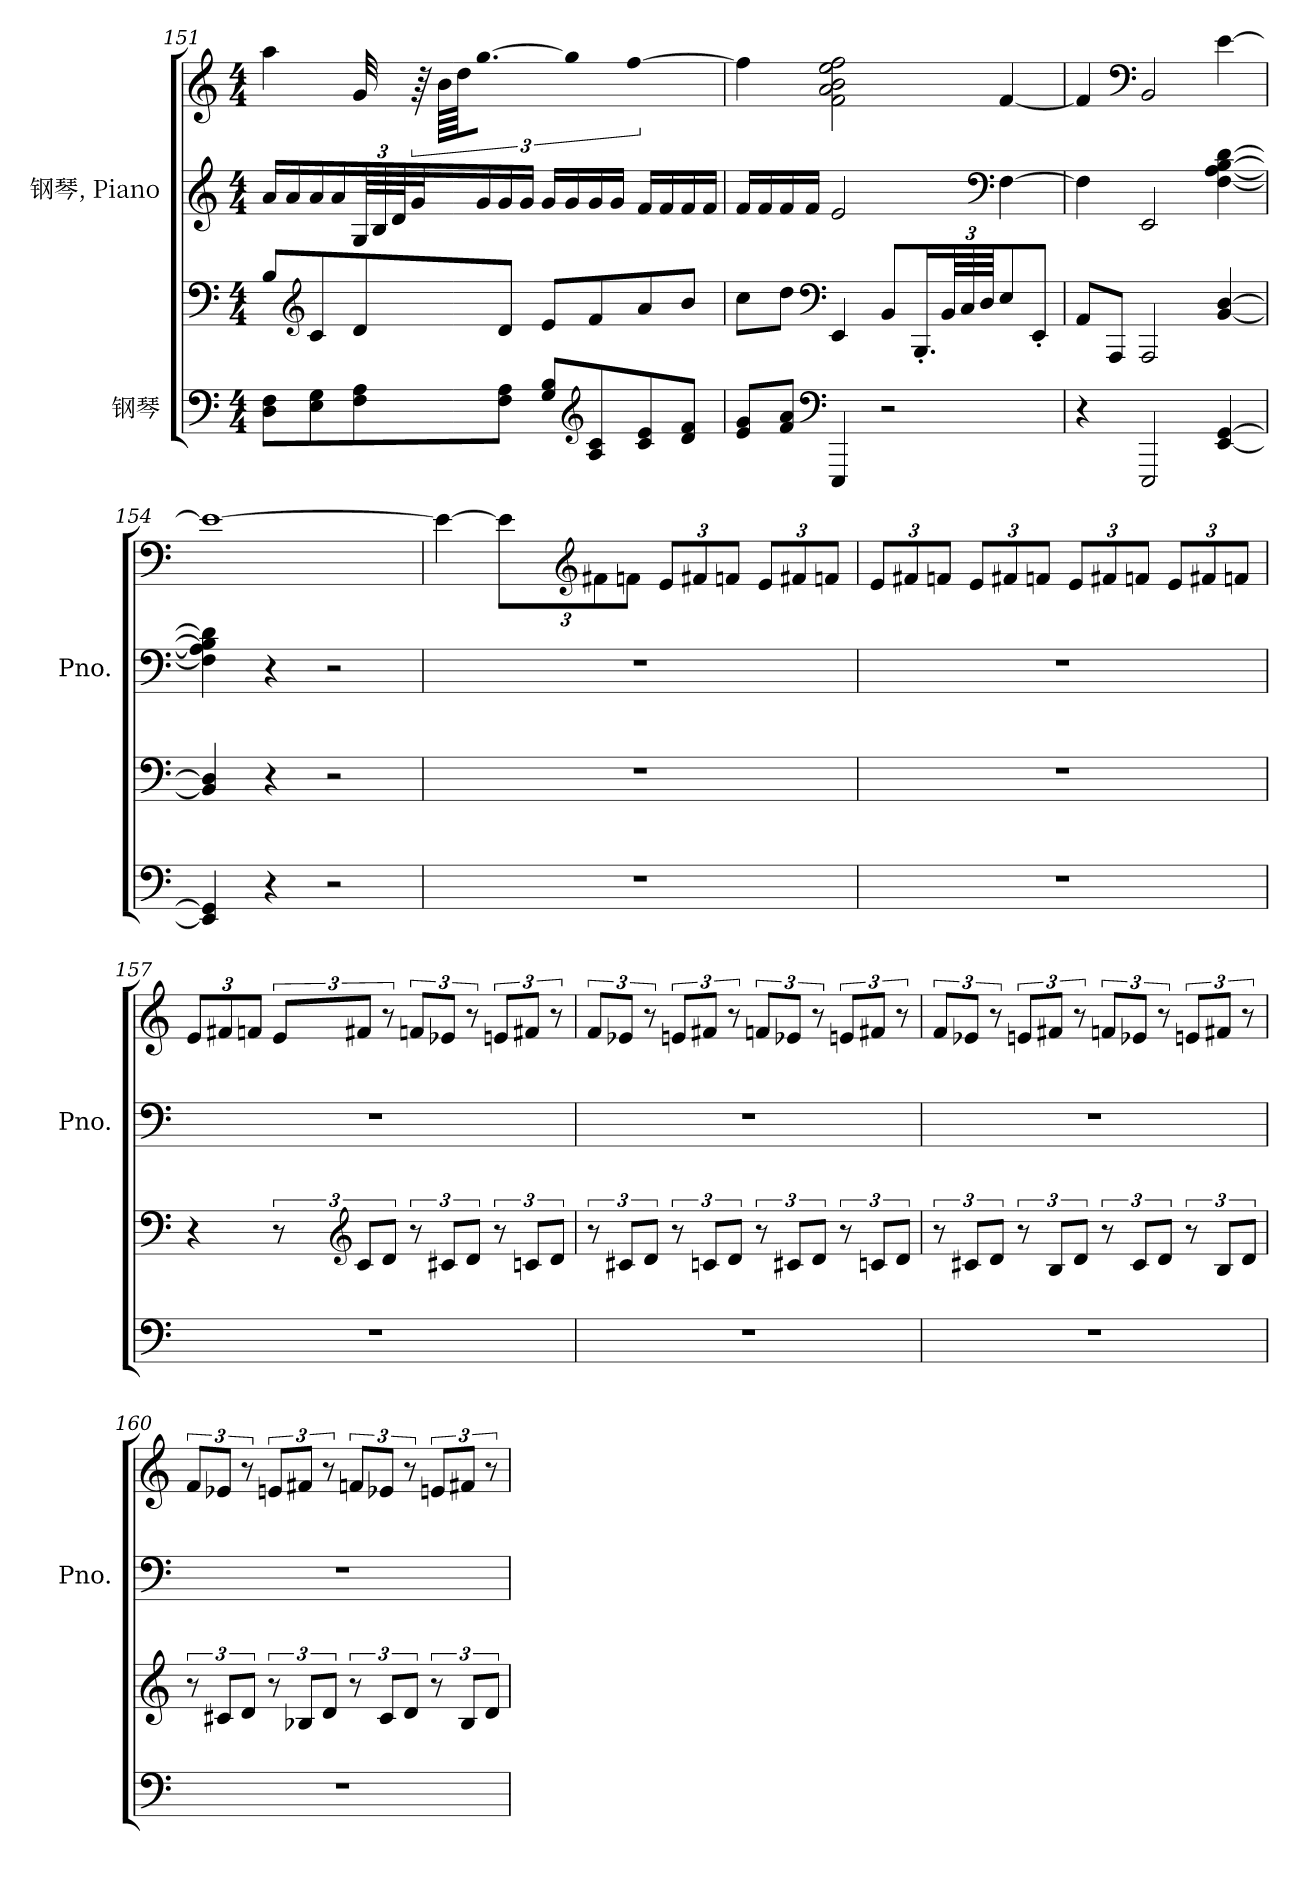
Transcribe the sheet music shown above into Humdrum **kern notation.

**kern	**kern	**kern	**kern
*part2	*part2	*part1	*part1
*staff4	*staff3	*staff2	*staff1
*I"钢琴	*	*I"钢琴, Piano	*
*	*	*I'Pno.	*
!!LO:PB:g=z
*clefF4	*clefF4	*clefG2	*clefG2
*k[]	*k[]	*k[]	*k[]
*M4/4	*M4/4	*M4/4	*M4/4
=151	=151	=151	=151
8D\ 8F\L	8B/L	16a/LL	4aa\
.	.	16a/	.
*	*clefG2	*	*
8E\ 8G\	8c/	16a/	.
.	.	16a/	.
*	*	*Xbrackettup	*
8F\ 8A\	8d/	96G/LL	32g/
.	.	96B/	.
.	.	96d/J	.
.	.	32g/J	96r
.	.	.	96b\LLLL
.	.	.	96dd\JJJ
.	.	16g/	[8.gg\J
8F\ 8A\J	8d/J	16g/	.
.	.	16g/JJ	.
8G/ 8B/L	8e/L	16g/LL	4gg\]
.	.	16g/	.
*clefG2	*	*	*
8A/ 8c/	8f/	16g/	.
.	.	16g/JJ	.
8c/ 8e/	8a/	16f/LL	[4ff\
.	.	16f/	.
8d/ 8f/J	8b/J	16f/	.
.	.	16f/JJ	.
=152	=152	=152	=152
8e/ 8g/L	8cc\L	16f/LL	4ff\]
.	.	16f/	.
8f/ 8a/J	8dd\J	16f/	.
.	.	16f/JJ	.
*clefF4	*clefF4	*	*
*	*	*	*MM63
4EEE/	4EE/	2e/	2f\ 2a\ 2b\ 2ee\ 2ff\
2r	8BB/L	.	.
.	16.BBB'/L	.	.
*	*Xbrackettup	*	*
.	96BB/LL	.	.
.	96C/	.	.
.	96D/JJJ	.	.
*	*	*clefF4	*
.	8E/	[4F\	[4f/
.	8EE'/J	.	.
=153	=153	=153	=153
4r	8AA/L	4F\]	4f/]
.	8AAA/J	.	.
*	*	*	*clefF4
2EEE/	2AAA/	2EE/	2BB/
*	*	*	*MM45
[4EE/ [4GG/	[4BB/ [4D/	[4F\ [4A\ [4B\ [4d\	[4e\
!!LO:LB:g=z
=154	=154	=154	=154
4EE/] 4GG/]	4BB/] 4D/]	4F\] 4A\] 4B\] 4d\]	1e_
4r	4r	4r	.
2r	2r	2r	.
=155	=155	=155	=155
1r	1r	1r	4e\_
*	*	*	*Xbrackettup
.	.	.	12e\L]
*	*	*	*clefG2
.	.	.	12f#X\
.	.	.	12fn\J
*	*	*	*MM94
.	.	.	12e/L
.	.	.	12f#X/
.	.	.	12fn/J
*	*	*	*MM98
.	.	.	12e/L
.	.	.	12f#X/
.	.	.	12fn/J
=156	=156	=156	=156
*	*	*	*MM101
1r	1r	1r	12e/L
.	.	.	12f#X/
.	.	.	12fn/J
*	*	*	*MM105
.	.	.	12e/L
.	.	.	12f#X/
.	.	.	12fn/J
*	*	*	*MM109
.	.	.	12e/L
.	.	.	12f#X/
.	.	.	12fn/J
*	*	*	*MM113
.	.	.	12e/L
.	.	.	12f#X/
.	.	.	12fn/J
!!LO:LB:g=z
=157	=157	=157	=157
*	*	*	*MM116
1r	4r	1r	12e/L
.	.	.	12f#X/
.	.	.	12fn/J
*	*brackettup	*	*brackettup
*	*	*	*MM120
.	12r	.	12e/L
*	*clefG2	*	*
.	12c/L	.	12f#X/J
.	12d/J	.	12r
*	*	*	*MM124
.	12r	.	12fn/L
.	12c#X/L	.	12e-X/J
.	12d/J	.	12r
*	*	*	*MM128
.	12r	.	12en/L
.	12cn/L	.	12f#X/J
.	12d/J	.	12r
=158	=158	=158	=158
*	*	*	*MM131
1r	12r	1r	12f/L
.	12c#X/L	.	12e-X/J
.	12d/J	.	12r
*	*	*	*MM135
.	12r	.	12en/L
.	12cn/L	.	12f#X/J
.	12d/J	.	12r
*	*	*	*MM139
.	12r	.	12fn/L
.	12c#X/L	.	12e-X/J
.	12d/J	.	12r
*	*	*	*MM143
.	12r	.	12en/L
.	12cn/L	.	12f#X/J
.	12d/J	.	12r
!!LO:PB:g=z
=159	=159	=159	=159
*	*	*	*MM146
1r	12r	1r	12f/L
.	12c#X/L	.	12e-X/J
.	12d/J	.	12r
*	*	*	*MM150
.	12r	.	12en/L
.	12B/L	.	12f#X/J
.	12d/J	.	12r
*	*	*	*MM154
.	12r	.	12fn/L
.	12c#/L	.	12e-X/J
.	12d/J	.	12r
*	*	*	*MM158
.	12r	.	12en/L
.	12B/L	.	12f#X/J
.	12d/J	.	12r
=160	=160	=160	=160
*	*	*	*MM161
1r	12r	1r	12f/L
.	12c#X/L	.	12e-X/J
.	12d/J	.	12r
*	*	*	*MM165
.	12r	.	12en/L
.	12B-X/L	.	12f#X/J
.	12d/J	.	12r
*	*	*	*MM169
.	12r	.	12fn/L
.	12c#/L	.	12e-X/J
.	12d/J	.	12r
*	*	*	*MM173
.	12r	.	12en/L
.	12B-/L	.	12f#X/J
.	12d/J	.	12r
=	=	=	=
*-	*-	*-	*-
